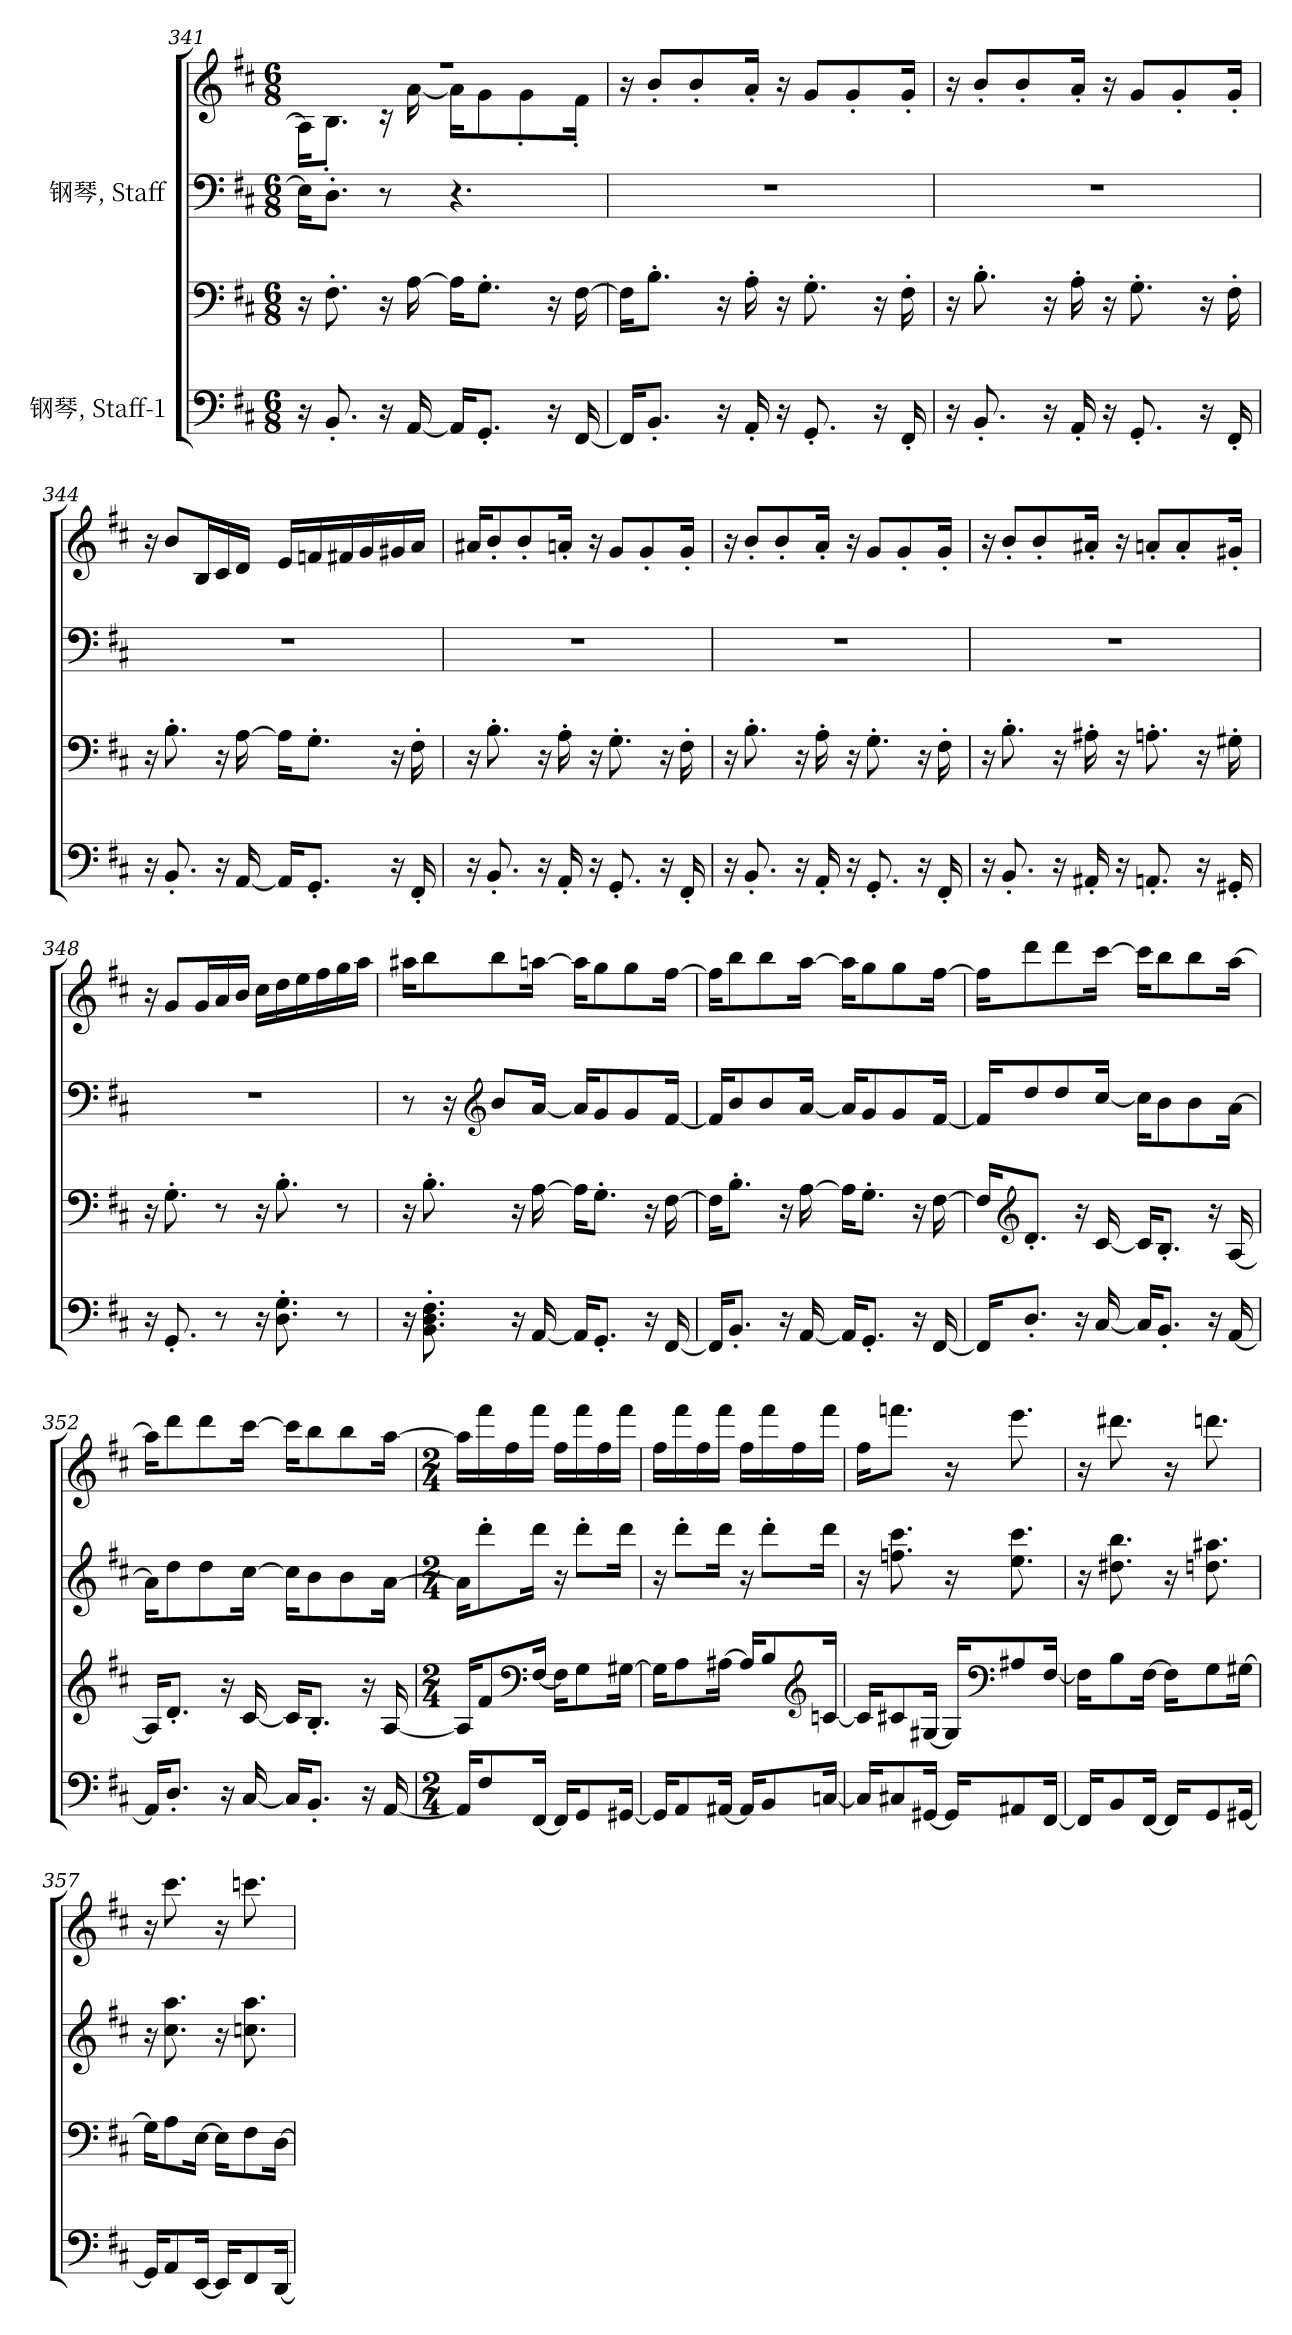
**kern	**kern	**kern	**kern
*part2	*part2	*part1	*part1
*staff4	*staff3	*staff2	*staff1
*I"钢琴, Staff-1	*	*I"钢琴, Staff	*
!!LO:LB:g=z
*clefF4	*clefF4	*clefF4	*clefG2
*k[f#c#]	*k[f#c#]	*k[f#c#]	*k[f#c#]
*M6/8	*M6/8	*M6/8	*M6/8
=341	=341	=341	=341
*	*	*	*^
16r	16r	16E\KL]	2.r	16A#\KL]
*	*	*	*MM150	*
8.BB'/	8.F#'\	8.D'\J	.	8.B'\J
16r	16r	8r	.	16r
[16AA/	[16A\	.	.	[16a\
16AA/KL]	16A\KL]	4.r	.	16a\KL]
8.GG'/J	8.G'\J	.	.	8g\
.	.	.	.	8g'\
16r	16r	.	.	.
[16FF#/	[16F#\	.	.	16f#'\Jk
*	*	*	*v	*v
=342	=342	=342	=342
16FF#/KL]	16F#\KL]	2.r	16r
8.BB'/J	8.B'\J	.	8b'/L
.	.	.	8b'/
16r	16r	.	.
16AA'/	16A'\	.	16a'/Jk
16r	16r	.	16r
8.GG'/	8.G'\	.	8g/L
.	.	.	8g'/
16r	16r	.	.
16FF#'/	16F#'\	.	16g'/Jk
=343	=343	=343	=343
16r	16r	2.r	16r
8.BB'/	8.B'\	.	8b'/L
.	.	.	8b'/
16r	16r	.	.
16AA'/	16A'\	.	16a'/Jk
16r	16r	.	16r
8.GG'/	8.G'\	.	8g/L
.	.	.	8g'/
16r	16r	.	.
16FF#'/	16F#'\	.	16g'/Jk
!!LO:LB:g=z
=344	=344	=344	=344
16r	16r	2.r	16r
8.BB'/	8.B'\	.	8b/L
.	.	.	16B/L
16r	16r	.	16c#/
[16AA/	[16A\	.	16d/JJ
16AA/KL]	16A\KL]	.	16e/LL
8.GG'/J	8.G'\J	.	16fn/
.	.	.	16f#X/
.	.	.	16g/
16r	16r	.	16g#X/
16FF#'/	16F#'\	.	16a/JJ
=345	=345	=345	=345
16r	16r	2.r	16a#X/KL
8.BB'/	8.B'\	.	8b'/
.	.	.	8b'/
16r	16r	.	.
16AA'/	16A'\	.	16an'/Jk
16r	16r	.	16r
8.GG'/	8.G'\	.	8g/L
.	.	.	8g'/
16r	16r	.	.
16FF#'/	16F#'\	.	16g'/Jk
=346	=346	=346	=346
16r	16r	2.r	16r
8.BB'/	8.B'\	.	8b'/L
.	.	.	8b'/
16r	16r	.	.
16AA'/	16A'\	.	16a'/Jk
16r	16r	.	16r
8.GG'/	8.G'\	.	8g/L
.	.	.	8g'/
16r	16r	.	.
16FF#'/	16F#'\	.	16g'/Jk
!!LO:PB:g=z
=347	=347	=347	=347
16r	16r	2.r	16r
8.BB'/	8.B'\	.	8b'/L
.	.	.	8b'/
16r	16r	.	.
16AA#X'/	16A#X'\	.	16a#X'/Jk
16r	16r	.	16r
8.AAn'/	8.An'\	.	8an'/L
.	.	.	8a'/
16r	16r	.	.
16GG#X'/	16G#X'\	.	16g#X'/Jk
=348	=348	=348	=348
16r	16r	2.r	16r
8.GG'/	8.G'\	.	8g/L
.	.	.	16g/L
8r	8r	.	16a/
.	.	.	16b/JJ
16r	16r	.	16cc#\LL
8.D\' 8.G\'	8.B'\	.	16dd\
.	.	.	16ee\
.	.	.	16ff#\
8r	8r	.	16gg\
.	.	.	16aa\JJ
=349	=349	=349	=349
16r	16r	8r	16aa#X\KL
8.BB\' 8.D\' 8.F#\'	8.B'\	.	8bb\
.	.	16r	.
*	*	*clefG2	*
.	.	8b/L	8bb\
16r	16r	.	.
[16AA/	[16A\	[16a/Jk	[16aan\Jk
16AA/KL]	16A\KL]	16a/KL]	16aa\KL]
8.GG'/J	8.G'\J	8g/	8gg\
.	.	8g/	8gg\
16r	16r	.	.
[16FF#/	[16F#\	[16f#/Jk	[16ff#\Jk
!!LO:LB:g=z
=350	=350	=350	=350
16FF#/KL]	16F#\KL]	16f#/KL]	16ff#\KL]
8.BB'/J	8.B'\J	8b/	8bb\
.	.	8b/	8bb\
16r	16r	.	.
[16AA/	[16A\	[16a/Jk	[16aa\Jk
16AA/KL]	16A\KL]	16a/KL]	16aa\KL]
8.GG'/J	8.G'\J	8g/	8gg\
.	.	8g/	8gg\
16r	16r	.	.
[16FF#/	[16F#\	[16f#/Jk	[16ff#\Jk
=351	=351	=351	=351
16FF#/KL]	16F#/KL]	16f#/KL]	16ff#\KL]
*	*clefG2	*	*
8.D'/J	8.d'/J	8dd/	8ddd\
.	.	8dd/	8ddd\
16r	16r	.	.
[16C#/	[16c#/	[16cc#/Jk	[16ccc#\Jk
16C#/KL]	16c#/KL]	16cc#\KL]	16ccc#\KL]
8.BB'/J	8.B'/J	8b\	8bb\
.	.	8b\	8bb\
16r	16r	.	.
[16AA/	[16A/	[16a\Jk	[16aa\Jk
=352	=352	=352	=352
16AA/KL]	16A/KL]	16a\KL]	16aa\KL]
8.D'/J	8.d'/J	8dd\	8ddd\
.	.	8dd\	8ddd\
16r	16r	.	.
[16C#/	[16c#/	[16cc#\Jk	[16ccc#\Jk
16C#/KL]	16c#/KL]	16cc#\KL]	16ccc#\KL]
8.BB'/J	8.B'/J	8b\	8bb\
.	.	8b\	8bb\
16r	16r	.	.
[16AA/	[16A/	[16a\Jk	[16aa\Jk
!!LO:LB:g=z
=353	=353	=353	=353
*M2/4	*M2/4	*M2/4	*M2/4
16AA/KL]	16A/KL]	16a\KL]	16aa\LL]
8F#/	8f#/	8ddd'\	16fff#\
.	.	.	16ff#\
*	*clefF4	*	*
[16FF#/Jk	[16F#/Jk	16ddd\Jk	16fff#\JJ
16FF#/KL]	16F#\KL]	16r	16ff#\LL
8GG/	8G\	8ddd'\L	16fff#\
.	.	.	16ff#\
[16GG#X/Jk	[16G#X\Jk	16ddd\Jk	16fff#\JJ
=354	=354	=354	=354
16GG#/KL]	16G#\KL]	16r	16ff#\LL
8AA/	8A\	8ddd'\L	16fff#\
.	.	.	16ff#\
[16AA#X/Jk	[16A#X\Jk	16ddd\Jk	16fff#\JJ
16AA#/KL]	16A#/KL]	16r	16ff#\LL
8BB/	8B/	8ddd'\L	16fff#\
.	.	.	16ff#\
*	*clefG2	*	*
[16Cn/Jk	[16cn/Jk	16ddd\Jk	16fff#\JJ
=355	=355	=355	=355
16C/KL]	16c/KL]	16r	16ff#\KL
8C#X/	8c#X/	8.ffn\ 8.ccc#\	8.fffn\J
[16GG#X/Jk	[16G#X/Jk	.	.
16GG#/KL]	16G#/KL]	16r	16r
*	*clefF4	*	*
8AA#X/	8A#X/	8.ee\ 8.ccc#\	8.eee\
[16FF#/Jk	[16F#/Jk	.	.
!!LO:PB:g=z
=356	=356	=356	=356
16FF#/KL]	16F#\KL]	16r	16r
8BB/	8B\	8.dd#X\ 8.bb\	8.ddd#X\
[16FF#/Jk	[16F#\Jk	.	.
16FF#/KL]	16F#\KL]	16r	16r
8GG/	8G\	8.ddn\ 8.aa#X\	8.dddn\
[16GG#X/Jk	[16G#X\Jk	.	.
=357	=357	=357	=357
16GG#/KL]	16G#\KL]	16r	16r
8AA/	8A\	8.cc#\ 8.aa\	8.ccc#\
[16EE/Jk	[16E\Jk	.	.
16EE/KL]	16E\KL]	16r	16r
8FF#/	8F#\	8.ccn\ 8.aa\	8.cccn\
[16DD/Jk	[16D\Jk	.	.
=	=	=	=
*-	*-	*-	*-
